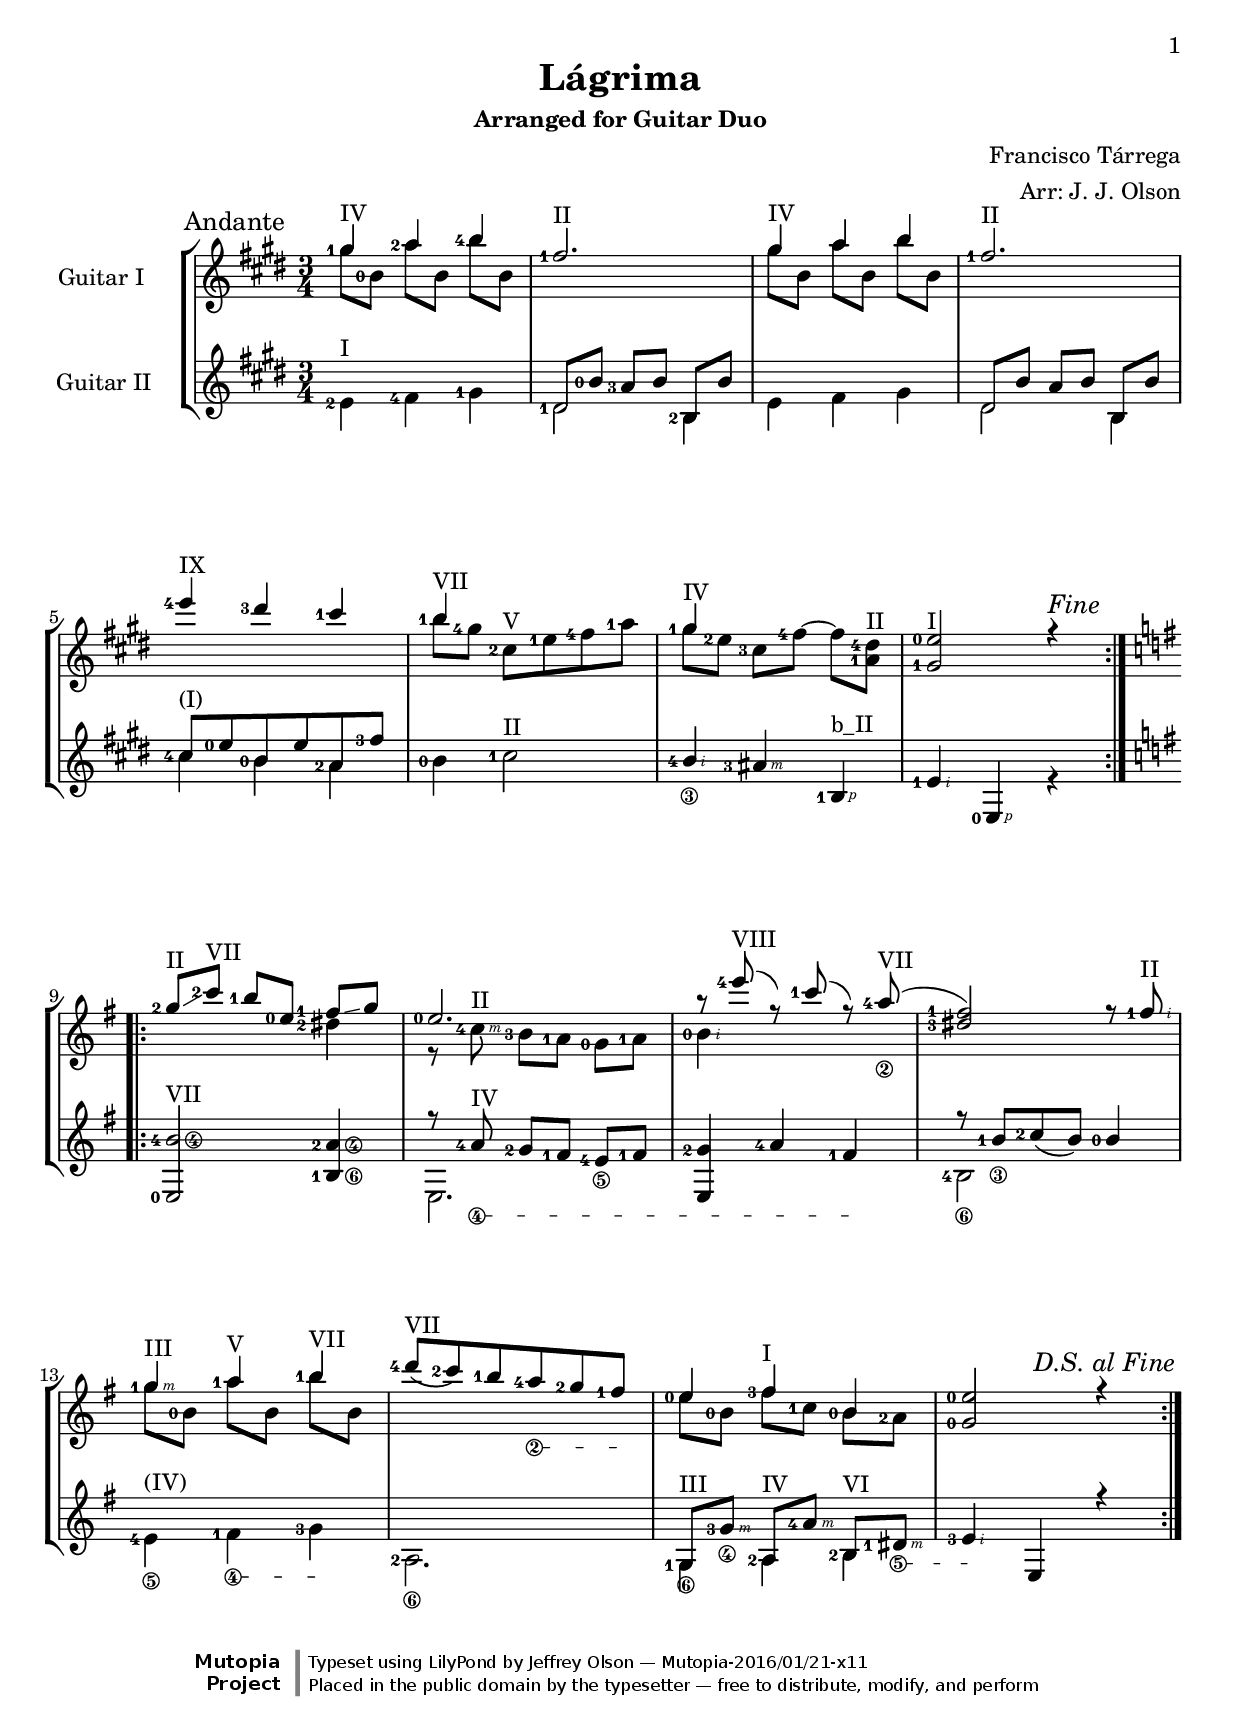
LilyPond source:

\version "2.18.2"

% Acknowledgments:
% This arrangement for guitar duo has been adapted from Tárrega's
% original solo composition, IMSLP item 292928 contributed by the
% Gaylord Music Library at Washington University, St. Louis.
% Thanks to guitarist Dennis Burns for his review and suggestions.

\header {
 title = "Lágrima"
 subtitle = \markup { \smaller "Arranged for Guitar Duo" }
 composer = "Francisco Tárrega"
 arranger = "Arr: J. J. Olson"
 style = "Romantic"
 date = "1889-1909" % Tarrega d.1909, Alier d.1938
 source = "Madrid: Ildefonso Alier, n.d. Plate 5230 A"
 mytagline = ##f

 %            o_
 %       (\___\/_____/)
 %  ~ ~ ~ ~ ~ / ~ ~ ~ ~ ~ ~ ~ 
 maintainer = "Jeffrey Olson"
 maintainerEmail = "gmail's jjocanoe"
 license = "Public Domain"

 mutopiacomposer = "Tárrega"
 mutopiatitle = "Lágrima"
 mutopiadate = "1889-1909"
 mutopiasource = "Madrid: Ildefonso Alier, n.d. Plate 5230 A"
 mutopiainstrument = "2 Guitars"

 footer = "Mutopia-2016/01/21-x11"
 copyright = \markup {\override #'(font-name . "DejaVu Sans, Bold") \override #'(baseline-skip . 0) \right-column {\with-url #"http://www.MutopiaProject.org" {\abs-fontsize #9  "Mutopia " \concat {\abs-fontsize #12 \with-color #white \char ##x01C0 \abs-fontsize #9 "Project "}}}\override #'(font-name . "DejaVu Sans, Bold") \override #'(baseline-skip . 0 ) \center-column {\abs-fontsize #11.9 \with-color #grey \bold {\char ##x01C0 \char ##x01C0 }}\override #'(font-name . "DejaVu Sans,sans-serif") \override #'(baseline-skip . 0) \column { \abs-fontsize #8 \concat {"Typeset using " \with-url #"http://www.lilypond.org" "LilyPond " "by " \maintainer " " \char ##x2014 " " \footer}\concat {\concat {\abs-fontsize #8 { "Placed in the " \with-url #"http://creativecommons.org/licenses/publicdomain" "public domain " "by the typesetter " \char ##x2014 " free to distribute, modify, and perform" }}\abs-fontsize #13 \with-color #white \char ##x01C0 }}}
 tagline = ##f
}

\paper{
  page-count = #1
  %#(set-paper-size "a4")      %uncomment to test specific paper size
  %#(set-paper-size "letter")  %uncomment to test specific paper size
  indent = \indent + 8\mm
  top-margin = 8\mm
  bottom-margin = 8\mm
  ragged-last-bottom = ##f
  print-first-page-number = ##t
  evenHeaderMarkup = \oddHeaderMarkup % so all page numbers to right
  oddFooterMarkup = \markup { \column {
      \fill-line { \on-the-fly #first-page \column { \vspace #1 \fromproperty #'header:copyright } } 
      \fill-line { \on-the-fly #last-page \fromproperty #'header:mytagline }
    }
  }
  evenFooterMarkup = \oddFooterMarkup
}

% suppress local file system path in pdf
#(ly:set-option 'point-and-click #f)

% guitar neck position indicators
pI    = ^\markup { "I" }
pII   = ^\markup { "II" }
pIII  = ^\markup { "III" }
pIV   = ^\markup { "IV" }
pV    = ^\markup { "V" }
pVI   = ^\markup { "VI" }
pVII  = ^\markup { "VII" }
pVIII = ^\markup { "VIII" }
pIX   = ^\markup { "IX" }
pX    = ^\markup { "X" }
pXI   = ^\markup { "XI" }
pXII  = ^\markup { "XII" }
pXIII = ^\markup { "XIII" }
pXVI  = ^\markup { "XVI" }

% parenthetic position reminders
ppI    = ^\markup { "(I)" }
ppII   = ^\markup { "(II)" }
ppIII  = ^\markup { "(III)" }
ppIV   = ^\markup { "(IV)" }
ppV    = ^\markup { "(V)" }
ppVI   = ^\markup { "(VI)" }
ppVII  = ^\markup { "(VII)" }
ppVIII = ^\markup { "(VIII)" }
ppIX   = ^\markup { "(IX)" }
ppX    = ^\markup { "(X)" }
ppXI   = ^\markup { "(XI)" }
ppXII  = ^\markup { "(XII)" }
ppXIII = ^\markup { "(XIII)" }

% large barre
BpI    = ^\markup { "B_I" }
BpII   = ^\markup { "B_II" }
BpIII  = ^\markup { "B_III" }
BpIV   = ^\markup { "B_IV" }
BpV    = ^\markup { "B_V" }
BpVI   = ^\markup { "B_VI" }
BpVII  = ^\markup { "B_VII" }
BpVIII = ^\markup { "B_VIII" }
BpIX   = ^\markup { "B_IX" }
BpX    = ^\markup { "B_X" }
BpXI   = ^\markup { "B_XI" }
BpXII  = ^\markup { "B_XII" }

% small barre
bpI    = ^\markup { "b_I" }
bpII   = ^\markup { "b_II" }
bpIII  = ^\markup { "b_III" }
bpIV   = ^\markup { "b_IV" }
bpV    = ^\markup { "b_V" }
bpVI   = ^\markup { "b_VI" }
bpVII  = ^\markup { "b_VII" }
bpVIII = ^\markup { "b_VIII" }
bpIX   = ^\markup { "b_IX" }
bpX    = ^\markup { "b_X" }
bpXI   = ^\markup { "b_XI" }
bpXII  = ^\markup { "b_XII" }

% parenthetic small barre
bppI    = ^\markup { "(b_I)" }
bppIII  = ^\markup { "(b_III)" }

% left hand fingering locations
fingerLeft   = \set fingeringOrientations = #'(left)
fingerRight  = \set fingeringOrientations = #'(right)
fingerUp     = \set fingeringOrientations = #'(up)
fingerDown   = \set fingeringOrientations = #'(down)
fingerUpDown = \set fingeringOrientations = #'(up down)
fingerInStaff  = \override Fingering.staff-padding = #'()
fingerOutStaff = \revert Fingering.staff-padding

% right hand fingers
P = \rightHandFinger #1
I = \rightHandFinger #2
M = \rightHandFinger #3
A = \rightHandFinger #4

% right hand fingering locations
rhUp    = \set strokeFingerOrientations = #'(up)
rhDown  = \set strokeFingerOrientations = #'(down)
rhLeft  = \set strokeFingerOrientations = #'(left)
rhRight = \set strokeFingerOrientations = #'(right)

% string number locations
stringUp    = \set stringNumberOrientations = #'(up)
stringDown  = \set stringNumberOrientations = #'(down)
stringLeft  = \set stringNumberOrientations = #'(left)
stringRight = \set stringNumberOrientations = #'(right)

% harmonics
headHarmonic = \override Staff.NoteHead.style = #'harmonic
headRevert = \revert Staff.NoteHead.style

%high notes
hiE   = ^\markup{ \smaller E}
hiF   = ^\markup{ \smaller F}
hiFis = ^\markup{ \smaller \concat{ F \super \sharp }}
hiG   = ^\markup{ \smaller G}
hiGis = ^\markup{ \smaller \concat{ G \super \sharp }}
hiAes = ^\markup{ \smaller \concat{ A \super \flat }}
hiA   = ^\markup{ \smaller A}
hiBes = ^\markup{ \smaller \concat{ B \super \flat }}
hiB   = ^\markup{ \smaller B}

% tuplets
hideTupletNumber = \override TupletNumber.stencil = ##f
unhideTupletNumber = \revert TupletNumber.stencil 
hideTupletBracket = \override TupletBracket.bracket-visibility = ##f

% stems
longStem = \override Stem.details.beamed-lengths = #'(5)
shortStem = \override Stem.details.beamed-lengths = #'(3)
revertStemLength = \revert Stem.details.beamed-lengths

% from snippets + dashed line
stringNumberSpanner =
#(define-music-function (parser location StringNumber) (string?)
  #{
    \override TextSpanner.style = #'dashed-line
    \override TextSpanner.font-size = #-5
    \override TextSpanner.bound-details.left.stencil-align-dir-y = #CENTER
    \override TextSpanner.bound-details.left.text = \markup { \circle \number #StringNumber }
  #})

upperInstrument = \markup{ "Guitar I   " }
upperVoice = \transpose c c' {
  % within this body, c will show as middle C on a guitar staff
  \mergeDifferentlyHeadedOn
  \mergeDifferentlyDottedOn
  \fingerLeft
  \stringDown

  \key e \major
  \mark \markup { \smaller "Andante" }
  << {
   <gis'-1>4\pIV <a'-2> <b'-4> | %1ax
   <fis'-1>2.\pII | %2ax
   gis'4\pIV a' b' | %3ax
  } \\ {
   \fingerLeft
   gis'8[ <b-0>] a'[ b] b'[ b] | %1ay
   s2. | %2ay
   gis'8[ b] a'[ b] b'[ b] | %3ay
  } >>
  <fis'-1>2.\pII | %4a
  <e''-4>4\pIX <dis''-3> <cis''-1> | %5a
  << {
   b'4 s2 | %6ax
   gis'4 s2 | %7ax
  } \\ {
   \fingerLeft
   \stringDown
   <b'-1>8[\pVII <gis'-4>] <cis'-2>\pV[ <e'-1> <fis'-4> <a'-1>] | %6ay
   \tieUp
   <gis'-1>8[\pIV <e'-2>] <cis'-3>[ <fis'-4>~] fis'[ <dis'-4 a-1>]\pII | %7ay
  } >>
  <e'-0 gis-1>2\pI r4^\markup{ \larger \italic "Fine" } | %8a

  \key e \minor
  <g'-2>8\pII\glissando[ <c''-2>\pVII] <b'-1>[ <e'-0>] << { <fis'-1>8\glissando[ <g'>] } \\ { \fingerLeft <dis'-2>4 } >> | %9a
  << {
   <e'-0>2. | %10ax
   r8 <e''-4>(\pVIII r) <c''-1>( r) <a'-4\2>(\pVII | %11ax
  } \\ {
   \fingerLeft
   r8 <c'-4\M>\pII <b-3>[ <a-1>] <g-0>[ <a-1>] | %10ay
   <b-0\I>4 s2 | %11ay
  } >>
  <fis'-1 dis'-3>2) r8 <fis'-1\I>8\pII | %12a
  << {
   <g'-1\M>4\pIII <a'-1>\pV <b'-1>\pVII | %13ax
   \slurDown
   <d''-4>8(\pVII <c''-2>) <b'-1> 
   \stringNumberSpanner "2" \textSpannerDown <a'-4>\startTextSpan  <g'-2> <fis'-1>\stopTextSpan  | %14ax
   <e'-0>4 <fis'-3>\pI b | %15ax
  } \\ {
   \fingerLeft
   g'8[ <b-0>] a'[ b] b'[ b] | %13ay
   s2. | %14ay
   e'8[ <b-0>] fis'[ <c'-1>] <b-0>[ <a-2>] | %15ay
  } >>
  <e'-0 g-0>2 r4 | %16a
}

  %<< {
  %} \\ {
  %} >>

lowerInstrument = \markup{ "Guitar II  " }
lowerVoice = \transpose c c' {
  % within this body, c will show as middle C on a guitar staff
  \mergeDifferentlyHeadedOn
  \mergeDifferentlyDottedOn
  \fingerLeft
  \stringDown
  \override Score.RehearsalMark #'self-alignment-X = #RIGHT

  \key e \major
  \repeat volta 2 {
  << {
   \fingerLeft
   s2. | %1bx
   <dis-1>8[ <b-0>] <a-3>[ b] <b,-2>[ b] | %2bx
   s2. | %3bx
   dis8[ b] a[ b] b,[ b] | %4bx
   <cis'-4>8 <e'-0> <b-0> e' <a-2> <fis'-3> | %5bx
  } \\ {
   <e-2>4\pI <fis-4> <gis-1> | %1by
   dis2 b,4 | %2by
   e4 fis gis | %3by
   dis2 b,4 | %4by
   cis'4\ppI b a | %5by
  } >>
  <b-0>4 <cis'-1>2\pII | %6b
  \stemUp
  <b-4\I\3>4 <ais-3\M> <b,-1\P>\bpII | %7b
  <e-1\I>4 <e,-0\P> r4 | \break %8b
  }

  \key e \minor
  \set Score.doubleRepeatType = #":|.|:"
  \repeat volta 2 {
  \stringRight <b-4\4 e,-0>2\pVII <a-2\4 b,-1\6>4 | %9b
  \stringDown
  << {
   \fingerLeft
   \stringDown
   r8 \stringNumberSpanner "4" \textSpannerDown <a-4>\pIV\startTextSpan <g-2>[ <fis-1>] <e-4\5>[ <fis-1>] | %10bx
   <g-2 e,>4 <a-4> <fis-1>\stopTextSpan | %11bx
  } \\ {
   e,2. | %10by
   s2. | %11by
  } >>
  %<g-2 e,>4 <a-4> <fis-1>\stopTextSpan | %11b
  << {
   \fingerLeft
   \stringDown
   \slurDown
   r8 <b-1\3> <c'-2>( b) <b-0>4 | %12bx
  } \\ {
   \fingerLeft
   <b,-4\6>2 s4 | %12by
  } >>
  <e-4\5>4\ppIV \stringNumberSpanner "4" \textSpannerDown <fis-1>\startTextSpan <g-3>\stopTextSpan | %13b
  <a,-2\6>2. | %14b
  << {
   \fingerLeft
   \stringDown
   <g,-1\6>8\pIII[ <g-3\4\M>] <a,-2>\pIV[ <a-4\M>] <b,-2>\pVI[ \stringNumberSpanner "5" \textSpannerDown <dis-1\M>\startTextSpan] | %15bx
   \stemUp
   <e-3\I>4\stopTextSpan e, r4 \mark \markup { \smaller \italic "D.S. al Fine" } | %16bx
  } \\ {
   g,4 a, b, | %15by
   s2. | %16by
  } >>
  }
}

\score {
  \context StaffGroup <<
    \context Staff = "up" \with { instrumentName = \upperInstrument } <<
      \set Staff.midiInstrument = #"acoustic grand"
      \clef "treble"
      \time 3/4
      \context Voice = "1" { \voiceOne \upperVoice }
     >>
    \context Staff = "dn" \with { instrumentName = \lowerInstrument } <<
      \set Staff.midiInstrument = #"acoustic grand"
      \clef "treble"
      \time 3/4
      \context Voice = "2" { \voiceTwo \lowerVoice }
     >>
  >>
  \layout {}
  \midi {
    \tempo 4 = 60
    \transposition c % guitar plays octave lower than written
  }
}

